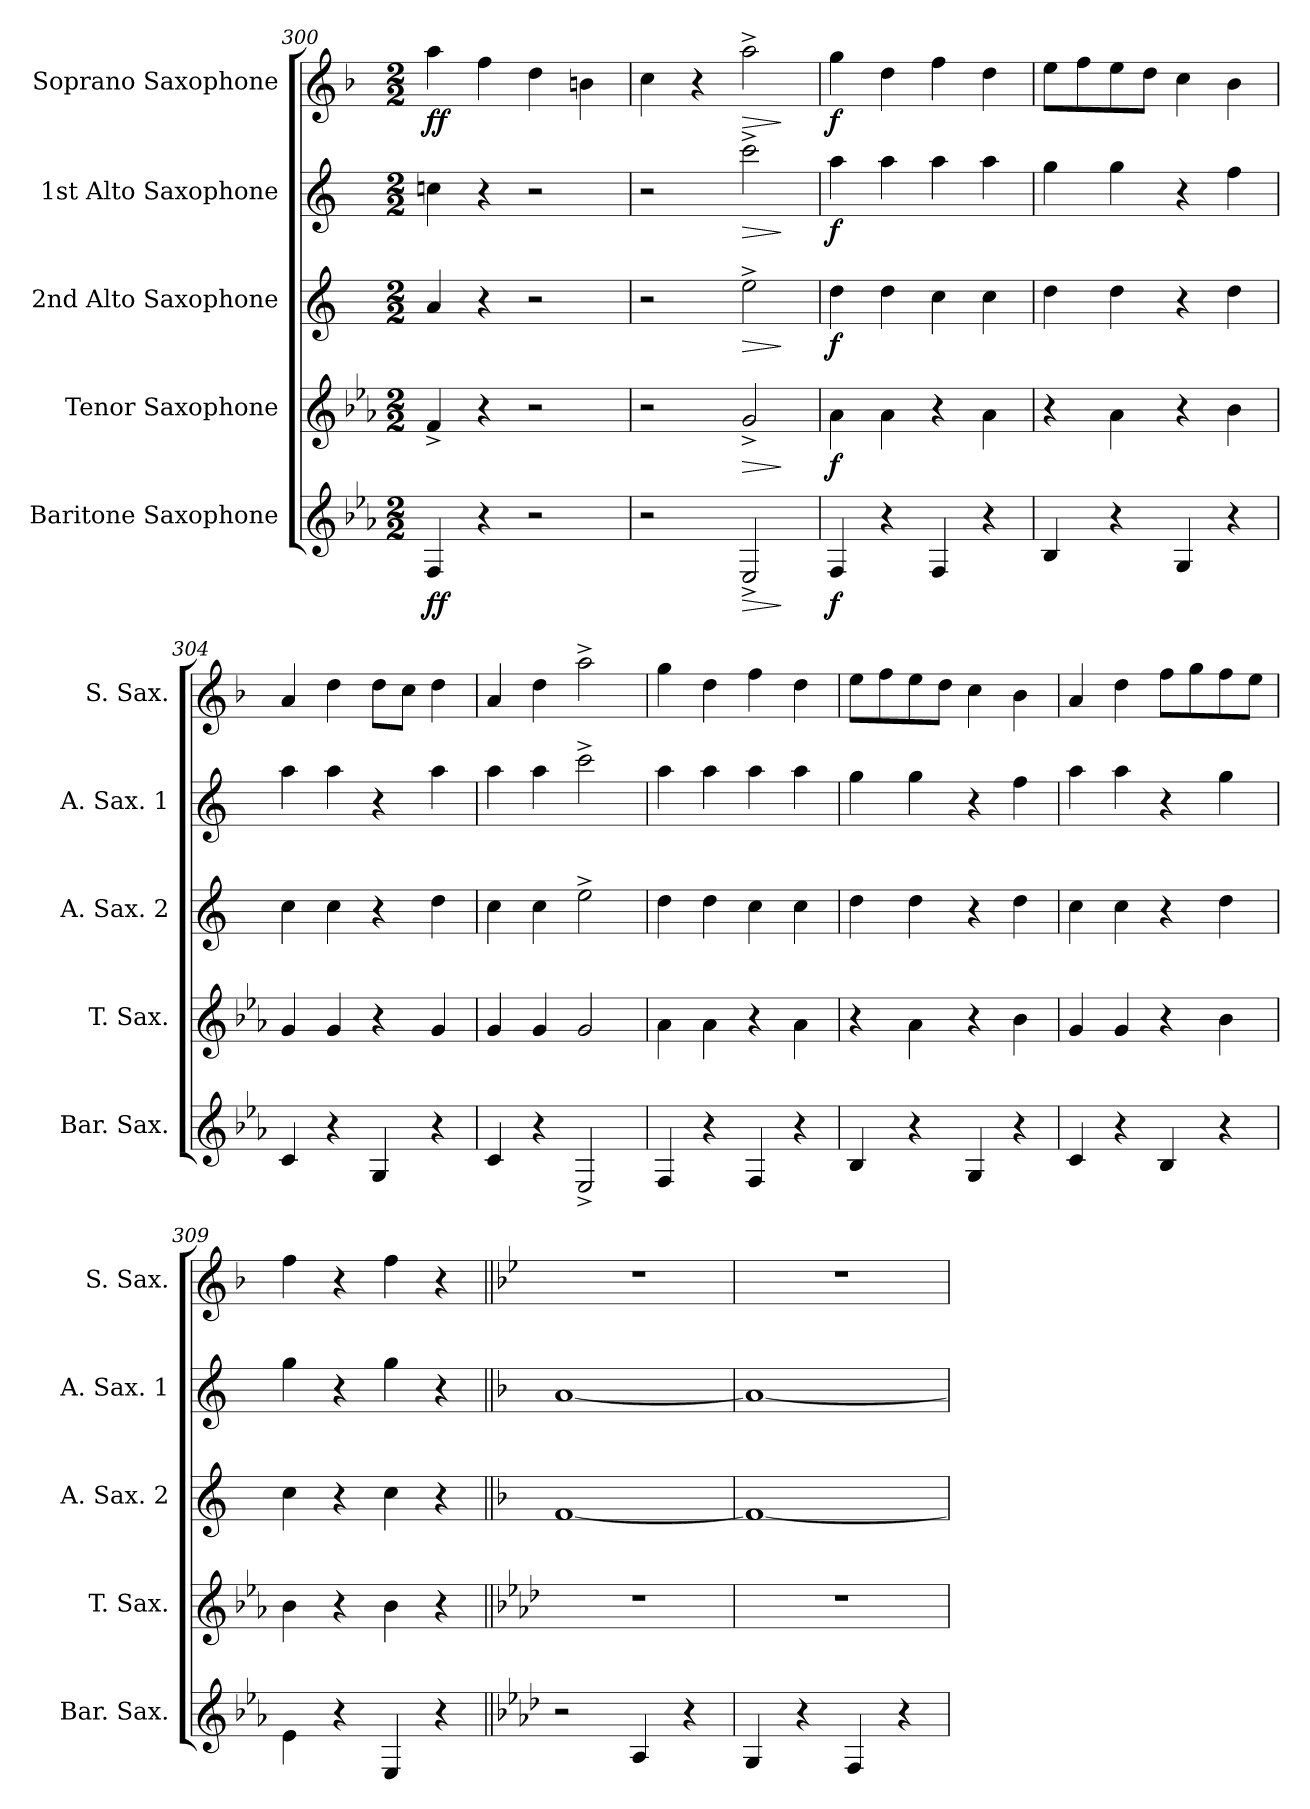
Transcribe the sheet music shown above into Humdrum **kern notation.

**kern	**dynam	**kern	**dynam	**kern	**dynam	**kern	**dynam	**kern	**dynam
*part5	*part5	*part4	*part4	*part3	*part3	*part2	*part2	*part1	*part1
*staff5	*staff5	*staff4	*staff4	*staff3	*staff3	*staff2	*staff2	*staff1	*staff1
*I"Baritone Saxophone	*	*I"Tenor Saxophone	*	*I"2nd Alto Saxophone	*	*I"1st Alto Saxophone	*	*I"Soprano Saxophone	*
*I'Bar. Sax.	*	*I'T. Sax.	*	*I'A. Sax. 2	*	*I'A. Sax. 1	*	*I'S. Sax.	*
*clefG2	*	*clefG2	*	*clefG2	*	*clefG2	*	*clefG2	*
*ITrd12c21	*	*ITrd8c14	*	*ITrd5c9	*	*ITrd5c9	*	*ITrd1c2	*
*k[b-e-a-]	*	*k[b-e-a-]	*	*k[b-e-a-]	*	*k[b-e-a-]	*	*k[b-e-a-]	*
*M2/2	*	*M2/2	*	*M2/2	*	*M2/2	*	*M2/2	*
=300	=300	=300	=300	=300	=300	=300	=300	=300	=300
!	!LO:DY:b	!	!	!	!	!	!	!	!LO:DY:b
4FF/	ff	4F^/	.	4c/	.	4e-X\	.	4gg\	ff
4r	.	4r	.	4r	.	4r	.	4ee-\	.
2r	.	2r	.	2r	.	2r	.	4cc\	.
.	.	.	.	.	.	.	.	4an\	.
!!LO:LB:g=z
=301	=301	=301	=301	=301	=301	=301	=301	=301	=301
2r	.	2r	.	2r	.	2r	.	4b-\	.
.	.	.	.	.	.	.	.	4r	.
!	!LO:HP:b	!	!LO:HP:b	!	!LO:HP:b	!	!LO:HP:b	!	!LO:HP:b
2EE-^/	>	2G^/	>	2g^\	>	2ee-^\	>	2gg^\	>
.	]	.	]	.	]	.	]	.	]
=302	=302	=302	=302	=302	=302	=302	=302	=302	=302
!	!LO:DY:b	!	!LO:DY:b	!	!LO:DY:b	!	!LO:DY:b	!	!LO:DY:b
4FF/	f	4A-\	f	4f\	f	4cc\	f	4ff\	f
4r	.	4A-\	.	4f\	.	4cc\	.	4cc\	.
4FF/	.	4r	.	4e-\	.	4cc\	.	4ee-\	.
4r	.	4A-\	.	4e-\	.	4cc\	.	4cc\	.
=303	=303	=303	=303	=303	=303	=303	=303	=303	=303
4BB-/	.	4r	.	4f\	.	4b-\	.	8dd\L	.
.	.	.	.	.	.	.	.	8ee-\	.
4r	.	4A-\	.	4f\	.	4b-\	.	8dd\	.
.	.	.	.	.	.	.	.	8cc\J	.
4GG/	.	4r	.	4r	.	4r	.	4b-\	.
4r	.	4B-\	.	4f\	.	4a-\	.	4a-\	.
=304	=304	=304	=304	=304	=304	=304	=304	=304	=304
4C/	.	4G/	.	4e-\	.	4cc\	.	4g/	.
4r	.	4G/	.	4e-\	.	4cc\	.	4cc\	.
4GG/	.	4r	.	4r	.	4r	.	8cc\L	.
.	.	.	.	.	.	.	.	8b-\J	.
4r	.	4G/	.	4f\	.	4cc\	.	4cc\	.
=305	=305	=305	=305	=305	=305	=305	=305	=305	=305
4C/	.	4G/	.	4e-\	.	4cc\	.	4g/	.
4r	.	4G/	.	4e-\	.	4cc\	.	4cc\	.
2EE-^/	.	2G/	.	2g^\	.	2ee-^\	.	2gg^\	.
=306	=306	=306	=306	=306	=306	=306	=306	=306	=306
4FF/	.	4A-\	.	4f\	.	4cc\	.	4ff\	.
4r	.	4A-\	.	4f\	.	4cc\	.	4cc\	.
4FF/	.	4r	.	4e-\	.	4cc\	.	4ee-\	.
4r	.	4A-\	.	4e-\	.	4cc\	.	4cc\	.
=307	=307	=307	=307	=307	=307	=307	=307	=307	=307
4BB-/	.	4r	.	4f\	.	4b-\	.	8dd\L	.
.	.	.	.	.	.	.	.	8ee-\	.
4r	.	4A-\	.	4f\	.	4b-\	.	8dd\	.
.	.	.	.	.	.	.	.	8cc\J	.
4GG/	.	4r	.	4r	.	4r	.	4b-\	.
4r	.	4B-\	.	4f\	.	4a-\	.	4a-\	.
!!LO:PB:g=z
=308	=308	=308	=308	=308	=308	=308	=308	=308	=308
4C/	.	4G/	.	4e-\	.	4cc\	.	4g/	.
4r	.	4G/	.	4e-\	.	4cc\	.	4cc\	.
4BB-/	.	4r	.	4r	.	4r	.	8ee-\L	.
.	.	.	.	.	.	.	.	8ff\	.
4r	.	4B-\	.	4f\	.	4b-\	.	8ee-\	.
.	.	.	.	.	.	.	.	8dd\J	.
=309	=309	=309	=309	=309	=309	=309	=309	=309	=309
4E-\	.	4B-\	.	4e-\	.	4b-\	.	4ee-\	.
4r	.	4r	.	4r	.	4r	.	4r	.
4EE-/	.	4B-\	.	4e-\	.	4b-\	.	4ee-\	.
4r	.	4r	.	4r	.	4r	.	4r	.
=310||	=310||	=310||	=310||	=310||	=310||	=310||	=310||	=310||	=310||
*k[b-e-a-d-]	*	*k[b-e-a-d-]	*	*k[b-e-a-d-]	*	*k[b-e-a-d-]	*	*k[b-e-a-d-]	*
2r	.	1r	.	[1A-	.	[1c	.	1r	.
4AA-/	.	.	.	.	.	.	.	.	.
4r	.	.	.	.	.	.	.	.	.
=311	=311	=311	=311	=311	=311	=311	=311	=311	=311
4GG/	.	1r	.	1A-_	.	1c_	.	1r	.
4r	.	.	.	.	.	.	.	.	.
4FF/	.	.	.	.	.	.	.	.	.
4r	.	.	.	.	.	.	.	.	.
=	=	=	=	=	=	=	=	=	=
*-	*-	*-	*-	*-	*-	*-	*-	*-	*-
